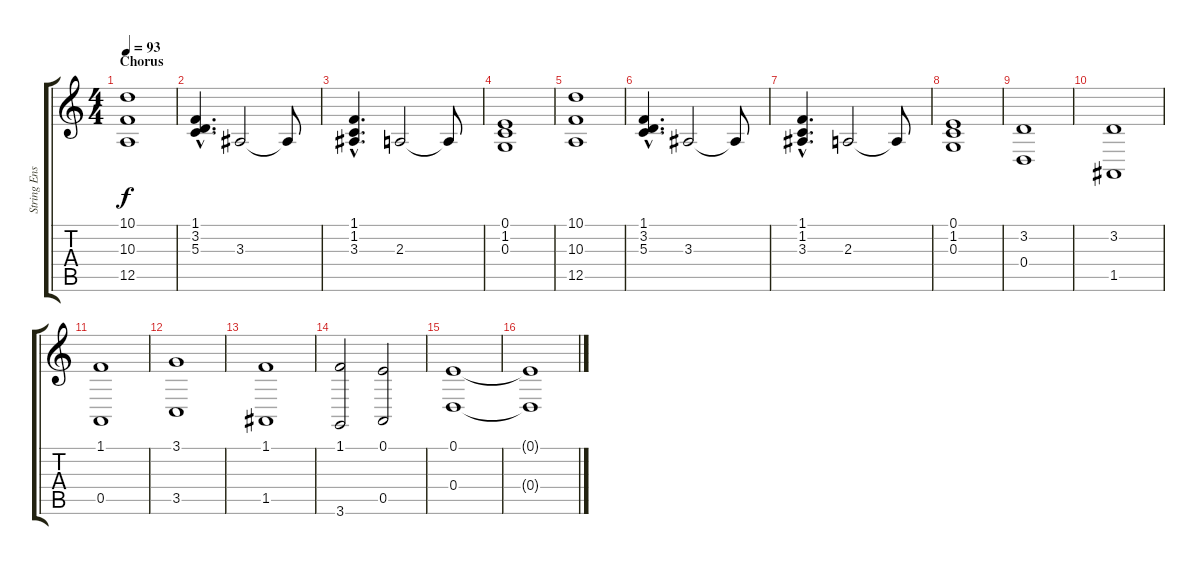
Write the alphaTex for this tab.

\track ("String Ensemble" "String Ens") {instrument stringensemble1}
\staff {score tabs}
\tuning (E4 B3 G3 D3 A2 E2) {hide}
\ts (4 4)
\section ("" "Chorus")
\tempo 93
\clef g2
\ks c
(10.1 10.3 12.5).1{dy f} |
(1.1 3.2 5.3{hac}).4{d} 3.3.2 3.3{t}.8 |
(1.1 1.2 3.3{hac}).4{d} 2.3.2 2.3{t}.8 |
(0.1 1.2 0.3).1 |
(10.1 10.3 12.5).1 |
(1.1 3.2 5.3{hac}).4{d} 3.3.2 3.3{t}.8 |
(1.1 1.2 3.3{hac}).4{d} 2.3.2 2.3{t}.8 |
(0.1 1.2 0.3).1 |
(3.2 0.4).1 |
(3.2 1.5).1 |
(1.1 0.5).1 |
(3.1 3.5).1 |
(1.1 1.5).1 |
(1.1 3.6).2 (0.1 0.5).2 |
(0.1 0.4).1 |
(0.1{t} 0.4{t}).1
